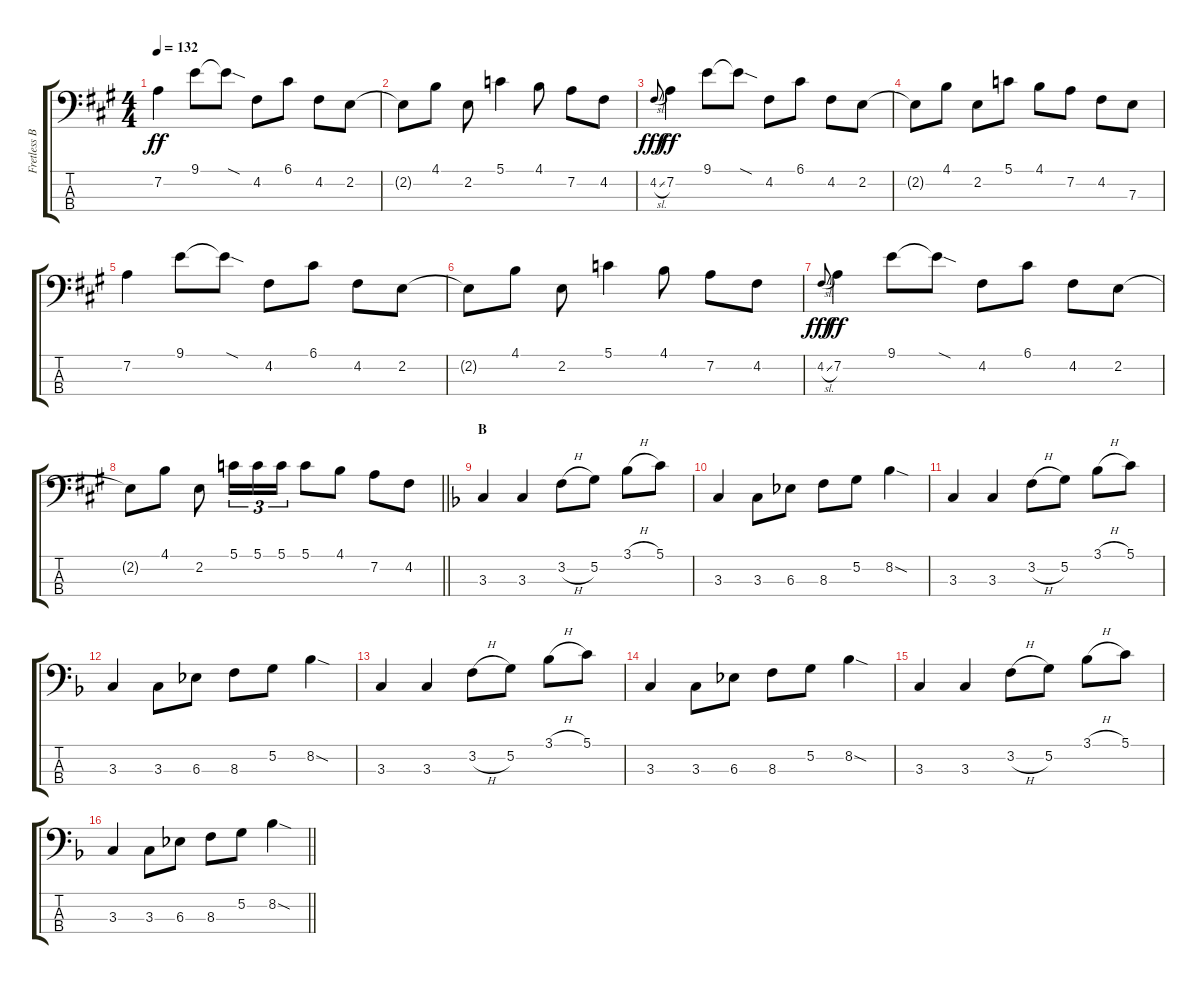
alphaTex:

\track ("Fretless Bass" "Fretless B") {instrument fretlessbass}
\staff {score tabs}
\tuning (G2 D2 A1 E1) {hide}
\ts (4 4)
\tempo 132
\clef f4
\ks a
7.2.4{dy ff} 9.1.8 9.1{sod t}.8 4.2.8 6.1.8 4.2.8 2.2.8 |
2.2{t}.8 4.1.8 2.2.8 5.1.4 4.1.8 7.2.8 4.2.8 |
4.2{sl}.8{gr onbeat dy fff} 7.2.4{dy ff} 9.1.8 9.1{sod t}.8 4.2.8 6.1.8 4.2.8 2.2.8 |
2.2{t}.8 4.1.8 2.2.8 5.1.8 4.1.8 7.2.8 4.2.8 7.3.8 |
7.2.4 9.1.8 9.1{sod t}.8 4.2.8 6.1.8 4.2.8 2.2.8 |
2.2{t}.8 4.1.8 2.2.8 5.1.4 4.1.8 7.2.8 4.2.8 |
4.2{sl}.8{gr onbeat dy fff} 7.2.4{dy ff} 9.1.8 9.1{sod t}.8 4.2.8 6.1.8 4.2.8 2.2.8 |
\barLineRight lightlight
2.2{t}.8 4.1.8 2.2.8 5.1.16{tu (3 2)} 5.1.16{tu (3 2)} 5.1.16{tu (3 2)} 5.1.8 4.1.8 7.2.8 4.2.8 |
\section ("" "B")
\ks f
3.3.4 3.3.4 3.2{h}.8 5.2.8 3.1{h}.8 5.1.8 |
3.3.4 3.3.8 6.3.8 8.3.8 5.2.8 8.2{sod}.4 |
3.3.4 3.3.4 3.2{h}.8 5.2.8 3.1{h}.8 5.1.8 |
3.3.4 3.3.8 6.3.8 8.3.8 5.2.8 8.2{sod}.4 |
3.3.4 3.3.4 3.2{h}.8 5.2.8 3.1{h}.8 5.1.8 |
3.3.4 3.3.8 6.3.8 8.3.8 5.2.8 8.2{sod}.4 |
3.3.4 3.3.4 3.2{h}.8 5.2.8 3.1{h}.8 5.1.8 |
\barLineRight lightlight
3.3.4 3.3.8 6.3.8 8.3.8 5.2.8 8.2{sod}.4
